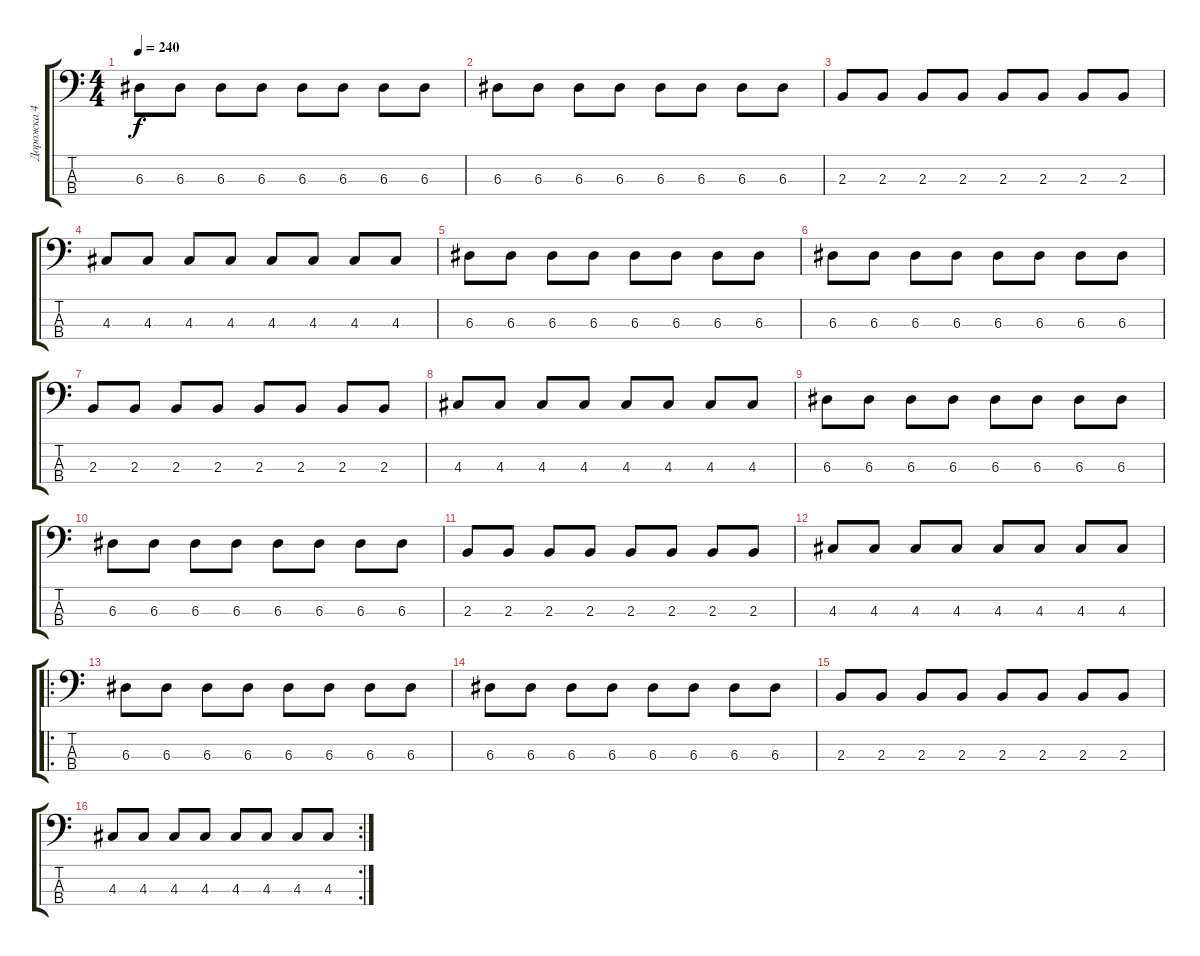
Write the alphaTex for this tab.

\track ("Дорожка 4" "Дорожка 4") {instrument electricbasspick}
\staff {score tabs}
\tuning (G2 D2 A1 E1) {hide}
\ts (4 4)
\tempo 240
\clef f4
\ks c
6.3.8{dy f} 6.3.8 6.3.8 6.3.8 6.3.8 6.3.8 6.3.8 6.3.8 |
6.3.8 6.3.8 6.3.8 6.3.8 6.3.8 6.3.8 6.3.8 6.3.8 |
2.3.8 2.3.8 2.3.8 2.3.8 2.3.8 2.3.8 2.3.8 2.3.8 |
4.3.8 4.3.8 4.3.8 4.3.8 4.3.8 4.3.8 4.3.8 4.3.8 |
6.3.8 6.3.8 6.3.8 6.3.8 6.3.8 6.3.8 6.3.8 6.3.8 |
6.3.8 6.3.8 6.3.8 6.3.8 6.3.8 6.3.8 6.3.8 6.3.8 |
2.3.8 2.3.8 2.3.8 2.3.8 2.3.8 2.3.8 2.3.8 2.3.8 |
4.3.8 4.3.8 4.3.8 4.3.8 4.3.8 4.3.8 4.3.8 4.3.8 |
6.3.8 6.3.8 6.3.8 6.3.8 6.3.8 6.3.8 6.3.8 6.3.8 |
6.3.8 6.3.8 6.3.8 6.3.8 6.3.8 6.3.8 6.3.8 6.3.8 |
2.3.8 2.3.8 2.3.8 2.3.8 2.3.8 2.3.8 2.3.8 2.3.8 |
4.3.8 4.3.8 4.3.8 4.3.8 4.3.8 4.3.8 4.3.8 4.3.8 |
\ro
6.3.8 6.3.8 6.3.8 6.3.8 6.3.8 6.3.8 6.3.8 6.3.8 |
6.3.8 6.3.8 6.3.8 6.3.8 6.3.8 6.3.8 6.3.8 6.3.8 |
2.3.8 2.3.8 2.3.8 2.3.8 2.3.8 2.3.8 2.3.8 2.3.8 |
\rc 2
4.3.8 4.3.8 4.3.8 4.3.8 4.3.8 4.3.8 4.3.8 4.3.8
